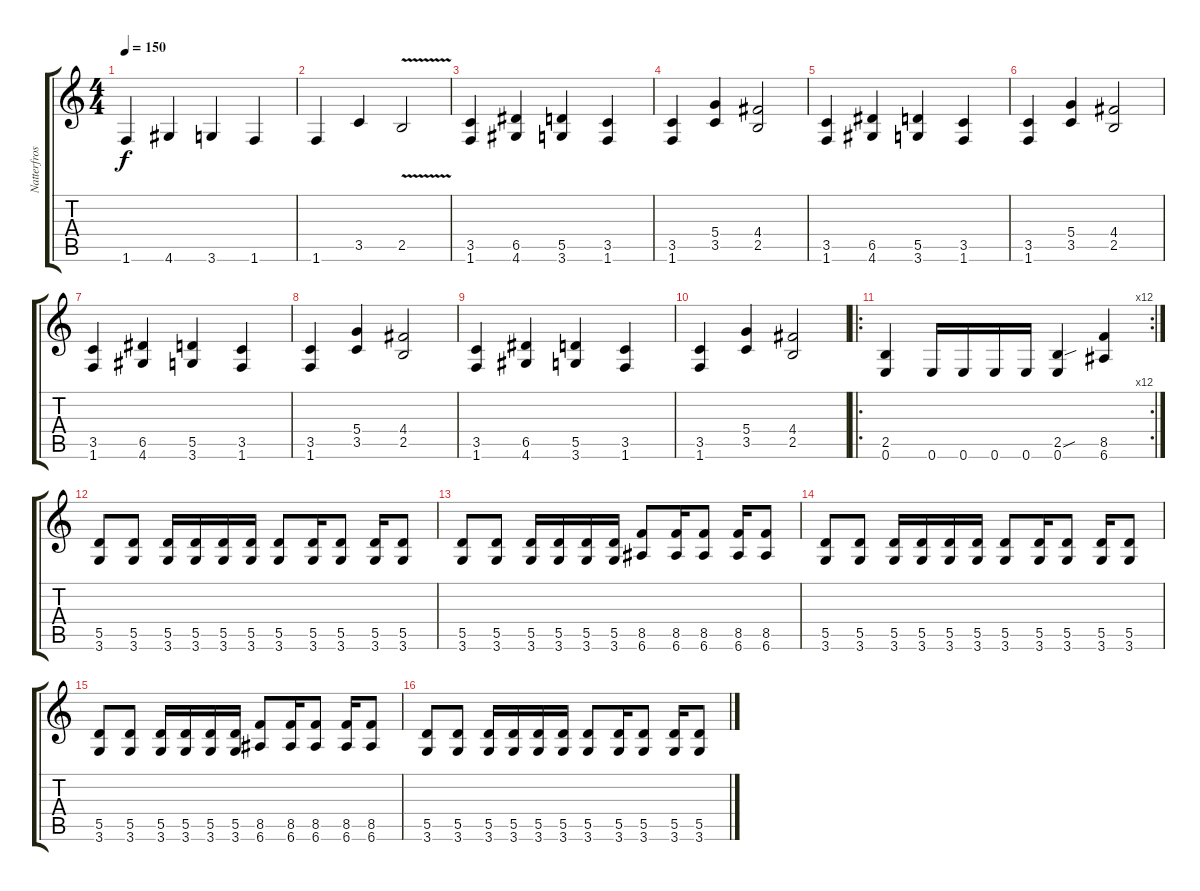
\track ("Natterfrost" "Natterfros") {instrument distortionguitar}
\staff {score tabs}
\tuning (E4 B3 G3 D3 A2 E2) {hide}
\ts (4 4)
\tempo 150
\clef g2
\ks c
1.6.4{dy f} 4.6.4 3.6.4 1.6.4 |
1.6.4 3.5.4 2.5{v}.2 |
(3.5 1.6).4 (6.5 4.6).4 (5.5 3.6).4 (3.5 1.6).4 |
(3.5 1.6).4 (5.4 3.5).4 (4.4 2.5).2 |
(3.5 1.6).4 (6.5 4.6).4 (5.5 3.6).4 (3.5 1.6).4 |
(3.5 1.6).4 (5.4 3.5).4 (4.4 2.5).2 |
(3.5 1.6).4 (6.5 4.6).4 (5.5 3.6).4 (3.5 1.6).4 |
(3.5 1.6).4 (5.4 3.5).4 (4.4 2.5).2 |
(3.5 1.6).4 (6.5 4.6).4 (5.5 3.6).4 (3.5 1.6).4 |
(3.5 1.6).4 (5.4 3.5).4 (4.4 2.5).2 |
\ro
\rc 12
(2.5 0.6).4 0.6.16 0.6.16 0.6.16 0.6.16 (2.5{sou} 0.6).4 (8.5 6.6).4 |
(5.5 3.6).8 (5.5 3.6).8 (5.5 3.6).16 (5.5 3.6).16 (5.5 3.6).16 (5.5 3.6).16 (5.5 3.6).8 (5.5 3.6).16 (5.5 3.6).8 (5.5 3.6).16 (5.5 3.6).8 |
(5.5 3.6).8 (5.5 3.6).8 (5.5 3.6).16 (5.5 3.6).16 (5.5 3.6).16 (5.5 3.6).16 (8.5 6.6).8 (8.5 6.6).16 (8.5 6.6).8 (8.5 6.6).16 (8.5 6.6).8 |
(5.5 3.6).8 (5.5 3.6).8 (5.5 3.6).16 (5.5 3.6).16 (5.5 3.6).16 (5.5 3.6).16 (5.5 3.6).8 (5.5 3.6).16 (5.5 3.6).8 (5.5 3.6).16 (5.5 3.6).8 |
(5.5 3.6).8 (5.5 3.6).8 (5.5 3.6).16 (5.5 3.6).16 (5.5 3.6).16 (5.5 3.6).16 (8.5 6.6).8 (8.5 6.6).16 (8.5 6.6).8 (8.5 6.6).16 (8.5 6.6).8 |
(5.5 3.6).8 (5.5 3.6).8 (5.5 3.6).16 (5.5 3.6).16 (5.5 3.6).16 (5.5 3.6).16 (5.5 3.6).8 (5.5 3.6).16 (5.5 3.6).8 (5.5 3.6).16 (5.5 3.6).8
